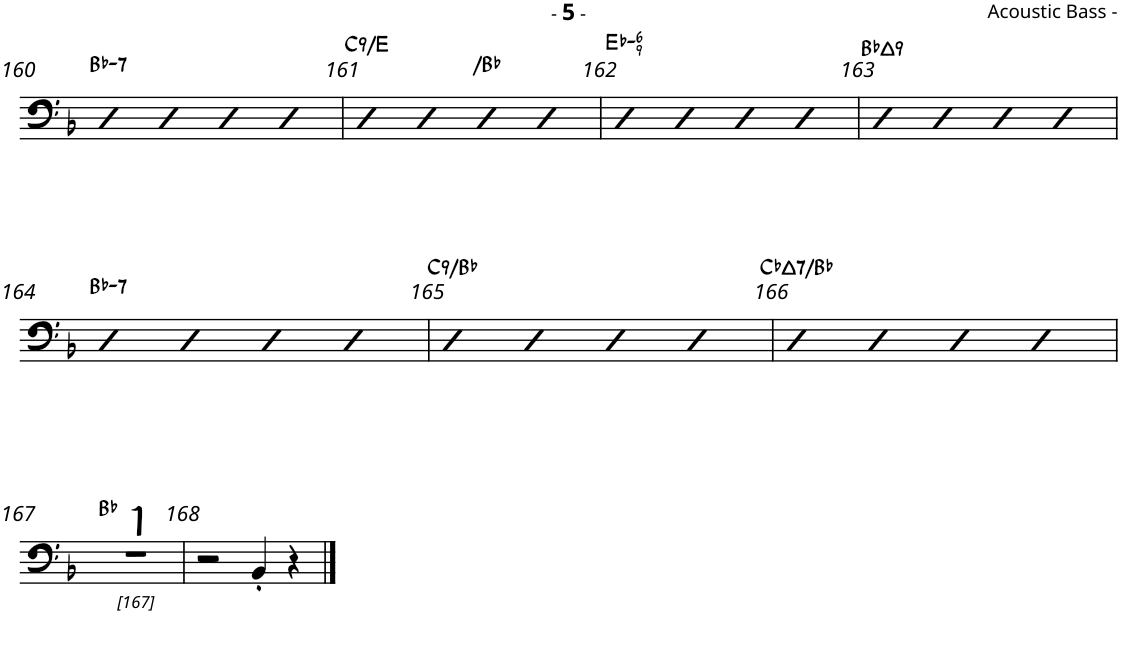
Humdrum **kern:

**kern	**harte
*part1	*part1
*staff1	*
*I"Acoustic Bass	*
*I'Bass	*
!!LO:PB:g=z
*clefF4	*
*Trd7c12	*
*k[b-]	*
*M4/4	*
=160	=160
!	!LO:H:kt=7
4bb-	Bb:min7
4bb-	.
4bb-	.
4bb-	.
=161	=161
!	!LO:H:kt=9
4bb-	C:9/3
4bb-	.
!	!LO:H:kt=N.C.
4bb-	N
4bb-	.
=162	=162
!	!LO:H:kt=6
4bb-	Eb:min6(9)
4bb-	.
4bb-	.
4bb-	.
=163	=163
!	!LO:H:kt=9
4bb-	Bb:maj9
4bb-	.
4bb-	.
4bb-	.
!!LO:LB:g=z
=164	=164
!	!LO:H:kt=7
4bb-	Bb:min7
4bb-	.
4bb-	.
4bb-	.
=165	=165
!	!LO:H:kt=9
4bb-	C:9/b7
4bb-	.
4bb-	.
4bb-	.
=166	=166
!	!LO:H:kt=7
4bb-	Cb:maj7/7
4bb-	.
4bb-	.
4bb-	.
!!LO:LB:g=z
=167	=167
1r	Bb:maj
=168	=168
2r	.
4BB-'/	.
4r	.
==	==
*-	*-
